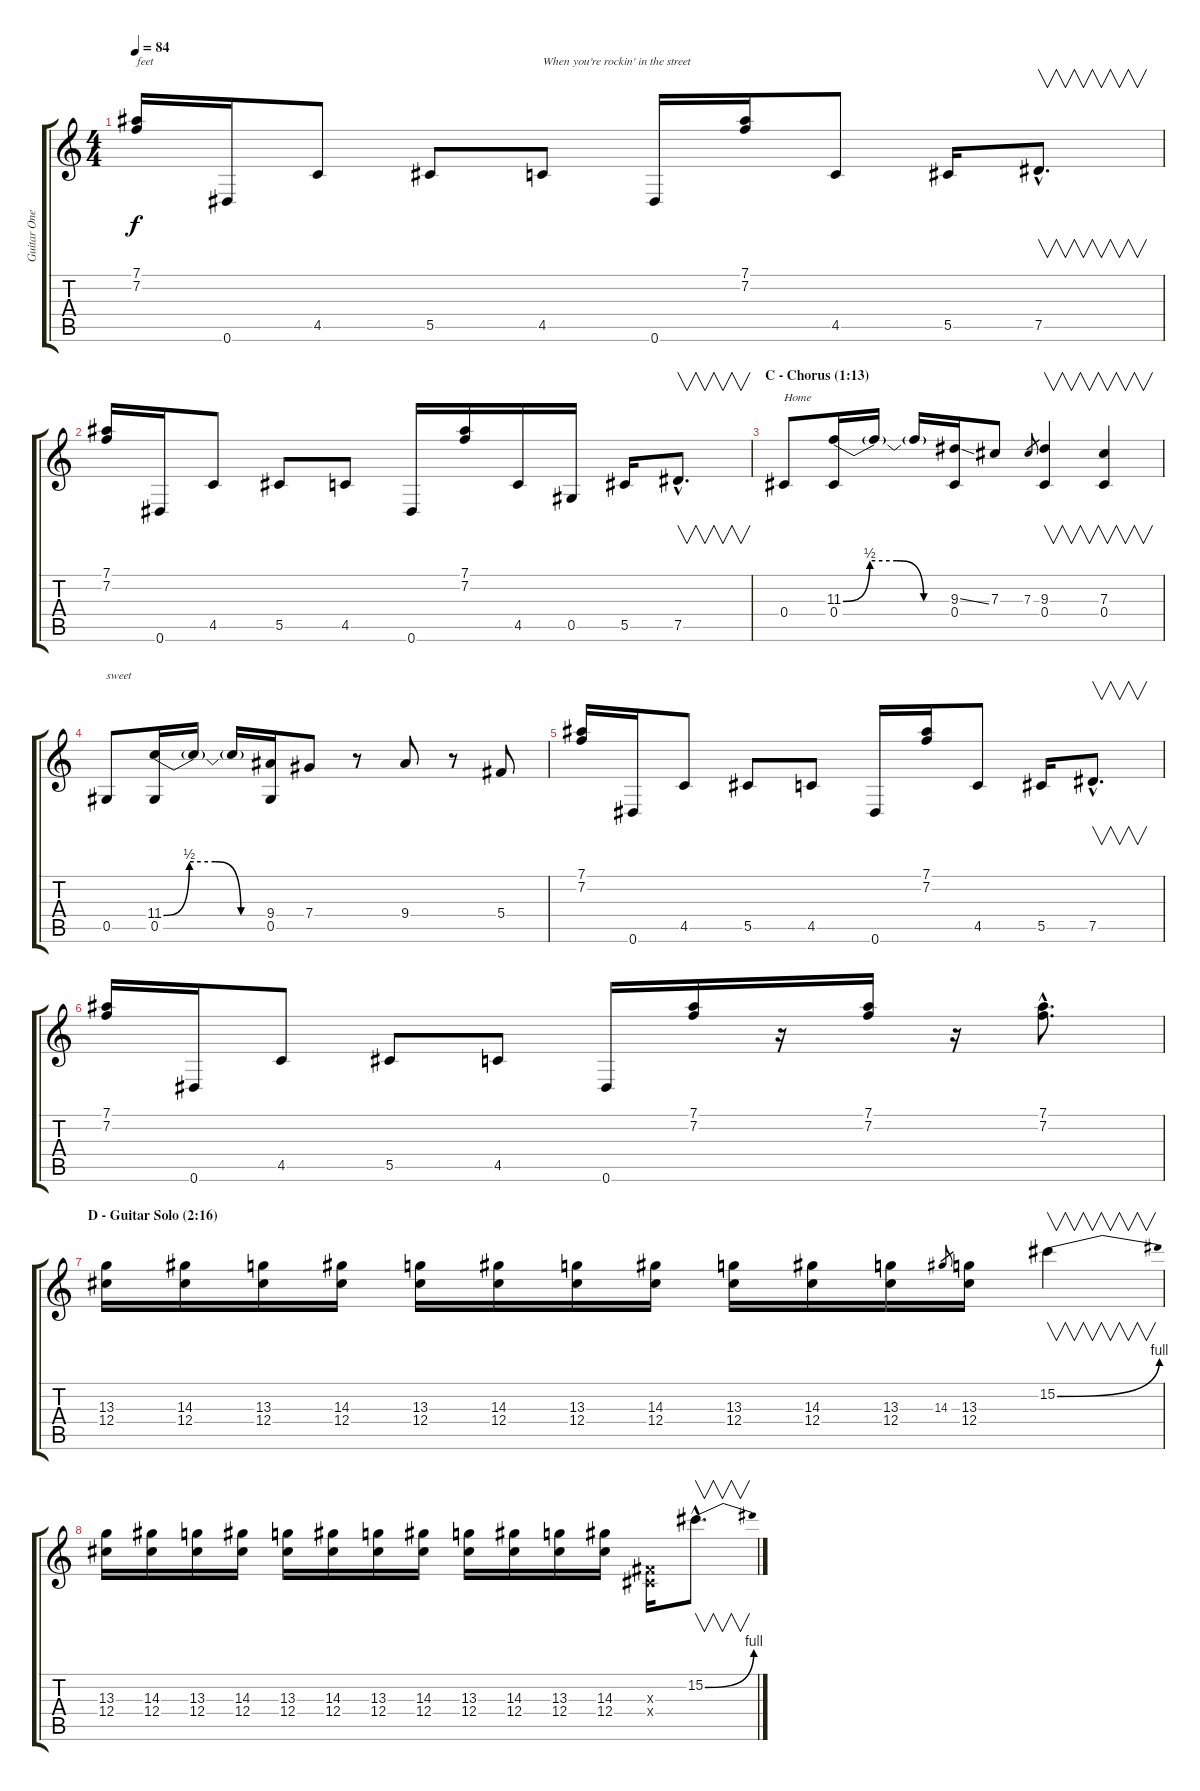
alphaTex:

\track ("Guitar One" "Guitar One") {instrument distortionguitar}
\staff {score tabs}
\tuning (Eb4 Bb3 Gb3 Db3 Ab2 Eb2) {hide}
\ts (4 4)
\tempo 84
\clef g2
\ks c
(7.1 7.2).16{txt "feet" dy f} 0.6.16 4.5.8 5.5.8 4.5.8{txt "When you're rockin' in the street"} 0.6.16 (7.1 7.2).16 4.5.8 5.5.16 7.5{hac}.8{v d} |
(7.1 7.2).16 0.6.16 4.5.8 5.5.8 4.5.8 0.6.16 (7.1 7.2).16 4.5.16 0.5.16 5.5.16 7.5{hac}.8{v d} |
\section ("" "C - Chorus (1:13)")
0.4.8{txt "Home"} (11.3{be (custom 0 0 15 2 30 2 45 0 60 0)} 0.4).16 11.3{t}.16 11.3{t}.16 (9.3{ss} 0.4).16 7.3.8 7.3.8{gr} (9.3 0.4).4{v} (7.3 0.4).4{v} |
0.5.8{txt "sweet"} (11.4{be (custom 0 0 15 2 30 2 45 0 60 0)} 0.5).16 11.4{t}.16 11.4{t}.16 (9.4 0.5).16 7.4.8 r.8 9.4.8 r.8 5.4.8 |
(7.1 7.2).16 0.6.16 4.5.8 5.5.8 4.5.8 0.6.16 (7.1 7.2).16 4.5.8 5.5.16 7.5{hac}.8{v d} |
(7.1 7.2).16 0.6.16 4.5.8 5.5.8 4.5.8 0.6.16 (7.1 7.2).16 r.16 (7.1 7.2).16 r.16 (7.1{hac} 7.2{hac}).8{d} |
\section ("" "D - Guitar Solo (2:16)")
(13.3 12.4).16 (14.3 12.4).16 (13.3 12.4).16 (14.3 12.4).16 (13.3 12.4).16 (14.3 12.4).16 (13.3 12.4).16 (14.3 12.4).16 (13.3 12.4).16 (14.3 12.4).16 (13.3 12.4).16 14.3.8{gr} (13.3 12.4).16 15.2{be (bend 0 0 60 4)}.4{v} |
(13.3 12.4).16 (14.3 12.4).16 (13.3 12.4).16 (14.3 12.4).16 (13.3 12.4).16 (14.3 12.4).16 (13.3 12.4).16 (14.3 12.4).16 (13.3 12.4).16 (14.3 12.4).16 (13.3 12.4).16 (14.3 12.4).16 (0.3{x} 0.4{x}).16 15.2{be (bend 0 0 60 4) hac}.8{v d}
